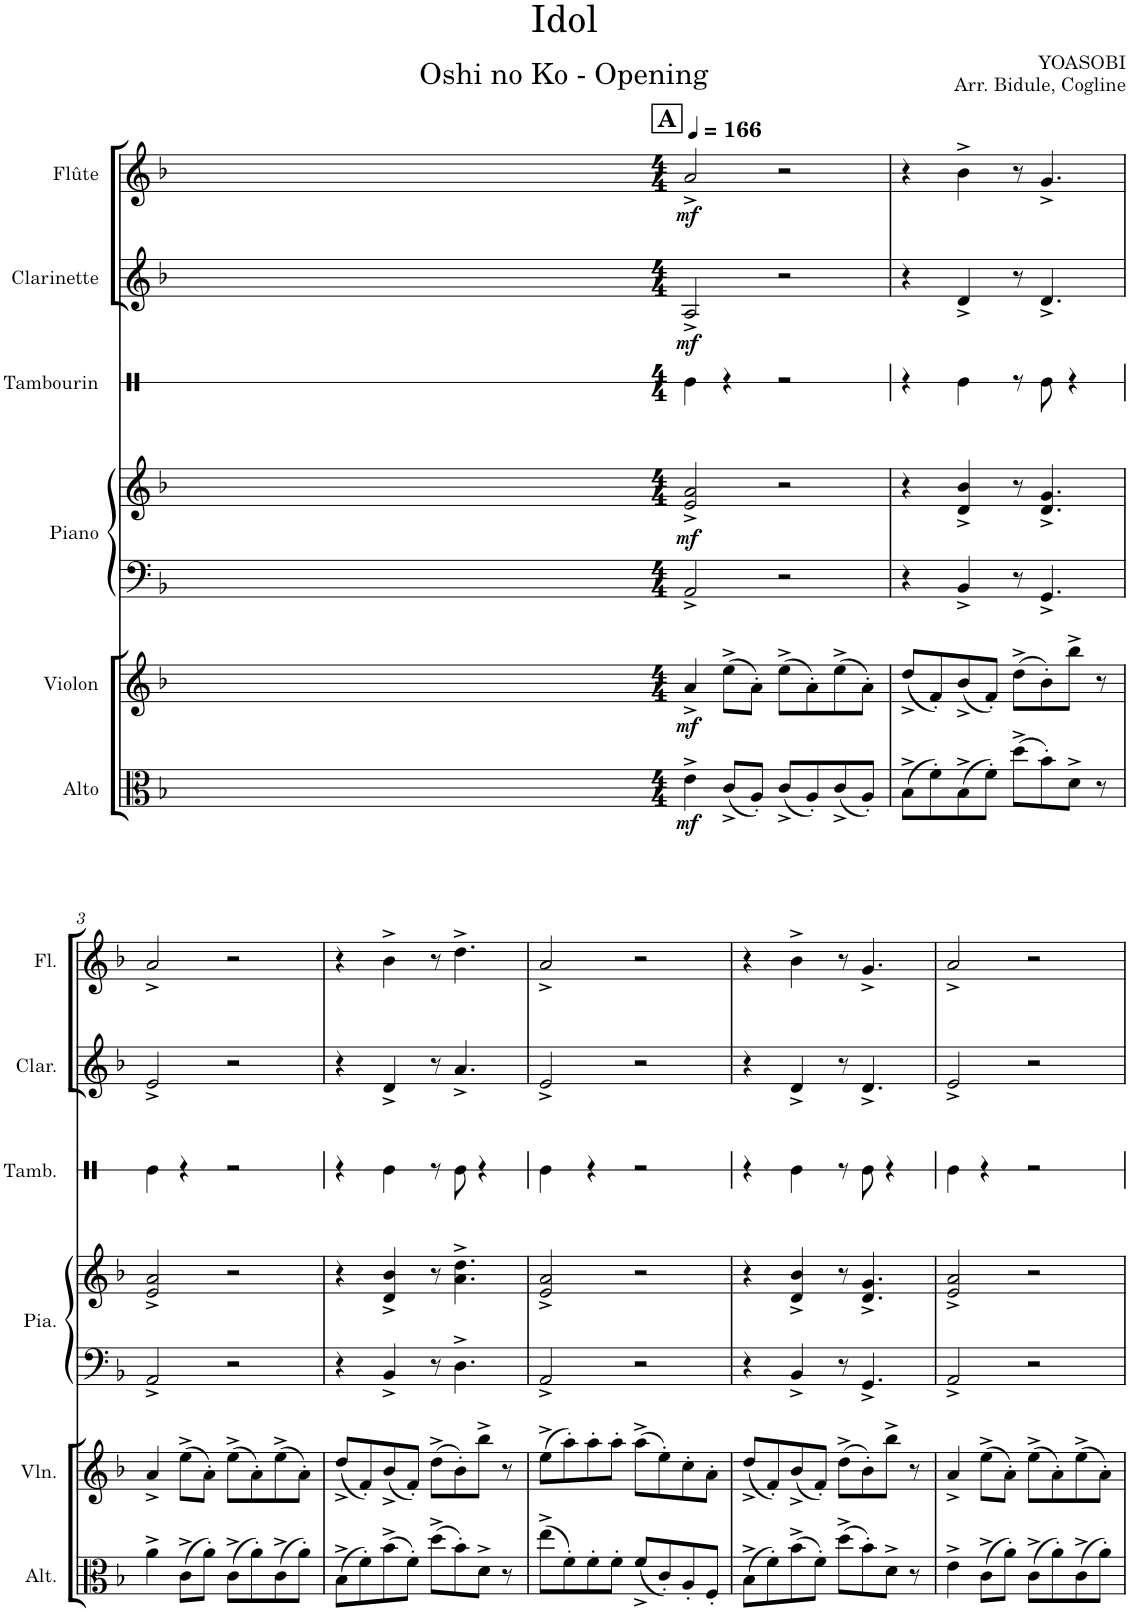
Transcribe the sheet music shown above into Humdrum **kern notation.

**kern	**dynam	**kern	**dynam	**kern	**kern	**dynam	**kern	**kern	**dynam	**kern	**dynam
*part6	*part6	*part5	*part5	*part4	*part4	*part4	*part3	*part2	*part2	*part1	*part1
*staff7	*staff7	*staff6	*staff6	*staff5	*staff4	*staff4/5	*staff3	*staff2	*staff2	*staff1	*staff1
*I"Alto	*	*I"Violon	*	*I"Piano	*	*	*I"Tambourin	*I"Clarinette	*	*I"Flûte	*
*I'Alt.	*	*I'Vln.	*	*I'Pia.	*	*	*I'Tamb.	*I'Clar.	*	*I'Fl.	*
*	*	*	*	*	*	*	*stria1	*	*	*	*
*clefC3	*	*clefG2	*	*clefF4	*clefG2	*	*clefX	*clefG2	*	*clefG2	*
*	*	*	*	*	*	*	*	*Trd1c2	*	*	*
*k[b-]	*	*k[b-]	*	*k[b-]	*k[b-]	*	*k[]	*k[b-]	*	*k[b-]	*
*M4/4	*	*M4/4	*	*M4/4	*M4/4	*	*M4/4	*M4/4	*	*M4/4	*
=1	=1	=1	=1	=1	=1	=1	=1	=1	=1	=1	=1
!	!LO:DY:b	!	!LO:DY:b	!	!	!LO:DY:b	!	!	!LO:DY:b	!	!LO:DY:b
4e^\	mf	4a^/	mf	2AA^/	2e/^ 2a/^	mf	4Re\	2A^/	mf	2a^/	mf
(8c^/L	.	(8ee^\L	.	.	.	.	4r	.	.	.	.
8A'/J)	.	8a'\J)	.	.	.	.	.	.	.	.	.
(8c^/L	.	(8ee^\L	.	2r	2r	.	2r	2r	.	2r	.
8A'/)	.	8a'\)	.	.	.	.	.	.	.	.	.
(8c^/	.	(8ee^\	.	.	.	.	.	.	.	.	.
8A'/J)	.	8a'\J)	.	.	.	.	.	.	.	.	.
=2	=2	=2	=2	=2	=2	=2	=2	=2	=2	=2	=2
(8B-^\L	.	(8dd^/L	.	4r	4r	.	4r	4r	.	4r	.
8f'\)	.	8f'/)	.	.	.	.	.	.	.	.	.
(8B-^\	.	(8b-^/	.	4BB-^/	4d/^ 4b-/^	.	4Re\	4d^/	.	4b-^\	.
8f'\J)	.	8f'/J)	.	.	.	.	.	.	.	.	.
(8dd^\L	.	(8dd^\L	.	8r	8r	.	8r	8r	.	8r	.
8b-'\)	.	8b-'\)	.	4.GG^/	4.d/^ 4.g/^	.	8Re\	4.d^/	.	4.g^/	.
8d^\J	.	8bb-^\J	.	.	.	.	4r	.	.	.	.
8r	.	8r	.	.	.	.	.	.	.	.	.
!!LO:LB:g=z
=3	=3	=3	=3	=3	=3	=3	=3	=3	=3	=3	=3
4a^\	.	4a^/	.	2AA^/	2e/^ 2a/^	.	4Re\	2e^/	.	2a^/	.
(8c^\L	.	(8ee^\L	.	.	.	.	4r	.	.	.	.
8a'\J)	.	8a'\J)	.	.	.	.	.	.	.	.	.
(8c^\L	.	(8ee^\L	.	2r	2r	.	2r	2r	.	2r	.
8a'\)	.	8a'\)	.	.	.	.	.	.	.	.	.
(8c^\	.	(8ee^\	.	.	.	.	.	.	.	.	.
8a'\J)	.	8a'\J)	.	.	.	.	.	.	.	.	.
=4	=4	=4	=4	=4	=4	=4	=4	=4	=4	=4	=4
(8B-^\L	.	(8dd^/L	.	4r	4r	.	4r	4r	.	4r	.
8f'\)	.	8f'/)	.	.	.	.	.	.	.	.	.
(8b-^\	.	(8b-^/	.	4BB-^/	4d/^ 4b-/^	.	4Re\	4d^/	.	4b-^\	.
8f'\J)	.	8f'/J)	.	.	.	.	.	.	.	.	.
(8dd^\L	.	(8dd^\L	.	8r	8r	.	8r	8r	.	8r	.
8b-'\)	.	8b-'\)	.	4.D^\	4.a\^ 4.dd\^	.	8Re\	4.a^/	.	4.dd^\	.
8d^\J	.	8bb-^\J	.	.	.	.	4r	.	.	.	.
8r	.	8r	.	.	.	.	.	.	.	.	.
=5	=5	=5	=5	=5	=5	=5	=5	=5	=5	=5	=5
(8ee^\L	.	(8ee^\L	.	2AA^/	2e/^ 2a/^	.	4Re\	2e^/	.	2a^/	.
8f'\)	.	8aa'\)	.	.	.	.	.	.	.	.	.
8f'\	.	8aa'\	.	.	.	.	4r	.	.	.	.
8f'\J	.	8aa'\J	.	.	.	.	.	.	.	.	.
(8f^/L	.	(8aa^\L	.	2r	2r	.	2r	2r	.	2r	.
8c'/)	.	8ee'\)	.	.	.	.	.	.	.	.	.
8A'/	.	8cc'\	.	.	.	.	.	.	.	.	.
8F'/J	.	8a'\J	.	.	.	.	.	.	.	.	.
=6	=6	=6	=6	=6	=6	=6	=6	=6	=6	=6	=6
(8B-^\L	.	(8dd^/L	.	4r	4r	.	4r	4r	.	4r	.
8f'\)	.	8f'/)	.	.	.	.	.	.	.	.	.
(8b-^\	.	(8b-^/	.	4BB-^/	4d/^ 4b-/^	.	4Re\	4d^/	.	4b-^\	.
8f'\J)	.	8f'/J)	.	.	.	.	.	.	.	.	.
(8dd^\L	.	(8dd^\L	.	8r	8r	.	8r	8r	.	8r	.
8b-'\)	.	8b-'\)	.	4.GG^/	4.d/^ 4.g/^	.	8Re\	4.d^/	.	4.g^/	.
8d^\J	.	8bb-^\J	.	.	.	.	4r	.	.	.	.
8r	.	8r	.	.	.	.	.	.	.	.	.
=7	=7	=7	=7	=7	=7	=7	=7	=7	=7	=7	=7
4e^\	.	4a^/	.	2AA^/	2e/^ 2a/^	.	4Re\	2e^/	.	2a^/	.
(8c^\L	.	(8ee^\L	.	.	.	.	4r	.	.	.	.
8a'\J)	.	8a'\J)	.	.	.	.	.	.	.	.	.
(8c^\L	.	(8ee^\L	.	2r	2r	.	2r	2r	.	2r	.
8a'\)	.	8a'\)	.	.	.	.	.	.	.	.	.
(8c^\	.	(8ee^\	.	.	.	.	.	.	.	.	.
8a'\J)	.	8a'\J)	.	.	.	.	.	.	.	.	.
=	=	=	=	=	=	=	=	=	=	=	=
*-	*-	*-	*-	*-	*-	*-	*-	*-	*-	*-	*-
